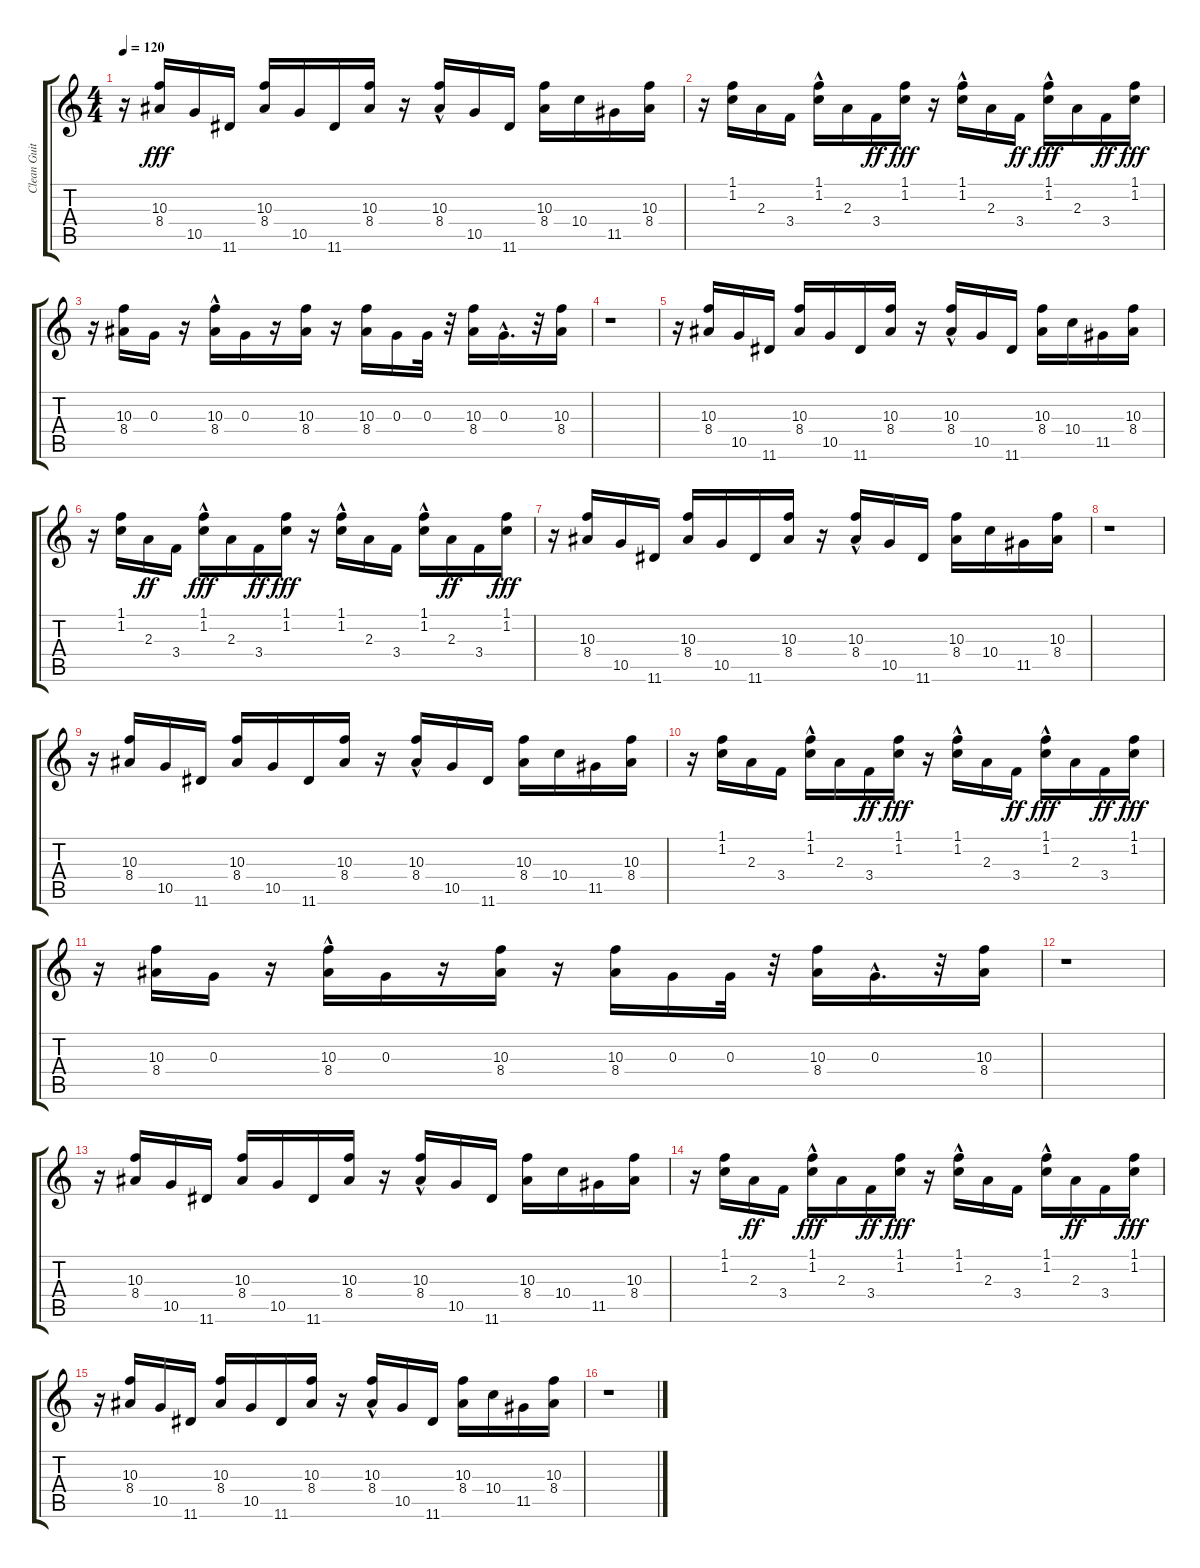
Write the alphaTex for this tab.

\track ("Clean Guitar" "Clean Guit") {instrument electricguitarclean}
\staff {score tabs}
\tuning (E4 B3 G3 D3 A2 E2) {hide}
\ts (4 4)
\tempo 120
\clef g2
\ks c
r.16{dy fff} (10.3 8.4).16 10.5.16 11.6.16 (10.3 8.4).16 10.5.16 11.6.16 (10.3 8.4).16 r.16 (10.3{hac} 8.4).16 10.5.16 11.6.16 (10.3 8.4).16 10.4.16 11.5.16 (10.3 8.4).16 |
r.16 (1.1 1.2).16 2.3.16 3.4.16 (1.1{hac} 1.2).16 2.3.16 3.4.16{dy ff} (1.1 1.2).16{dy fff} r.16 (1.1{hac} 1.2).16 2.3.16 3.4.16{dy ff} (1.1{hac} 1.2).16{dy fff} 2.3.16 3.4.16{dy ff} (1.1 1.2).16{dy fff} |
r.16 (10.3 8.4).16 0.3.16 r.16 (10.3{hac} 8.4).16 0.3.16 r.16 (10.3 8.4).16 r.16 (10.3 8.4).16 0.3.16 0.3.32 r.32 (10.3 8.4).16 0.3{hac}.16{d} r.32 (10.3 8.4).16 |
r.1 |
r.16 (10.3 8.4).16 10.5.16 11.6.16 (10.3 8.4).16 10.5.16 11.6.16 (10.3 8.4).16 r.16 (10.3{hac} 8.4).16 10.5.16 11.6.16 (10.3 8.4).16 10.4.16 11.5.16 (10.3 8.4).16 |
r.16 (1.1 1.2).16 2.3.16{dy ff} 3.4.16 (1.1{hac} 1.2).16{dy fff} 2.3.16 3.4.16{dy ff} (1.1 1.2).16{dy fff} r.16 (1.1{hac} 1.2).16 2.3.16 3.4.16 (1.1{hac} 1.2).16 2.3.16{dy ff} 3.4.16 (1.1 1.2).16{dy fff} |
r.16 (10.3 8.4).16 10.5.16 11.6.16 (10.3 8.4).16 10.5.16 11.6.16 (10.3 8.4).16 r.16 (10.3{hac} 8.4).16 10.5.16 11.6.16 (10.3 8.4).16 10.4.16 11.5.16 (10.3 8.4).16 |
r.1 |
r.16 (10.3 8.4).16 10.5.16 11.6.16 (10.3 8.4).16 10.5.16 11.6.16 (10.3 8.4).16 r.16 (10.3{hac} 8.4).16 10.5.16 11.6.16 (10.3 8.4).16 10.4.16 11.5.16 (10.3 8.4).16 |
r.16 (1.1 1.2).16 2.3.16 3.4.16 (1.1{hac} 1.2).16 2.3.16 3.4.16{dy ff} (1.1 1.2).16{dy fff} r.16 (1.1{hac} 1.2).16 2.3.16 3.4.16{dy ff} (1.1{hac} 1.2).16{dy fff} 2.3.16 3.4.16{dy ff} (1.1 1.2).16{dy fff} |
r.16 (10.3 8.4).16 0.3.16 r.16 (10.3{hac} 8.4).16 0.3.16 r.16 (10.3 8.4).16 r.16 (10.3 8.4).16 0.3.16 0.3.32 r.32 (10.3 8.4).16 0.3{hac}.16{d} r.32 (10.3 8.4).16 |
r.1 |
r.16 (10.3 8.4).16 10.5.16 11.6.16 (10.3 8.4).16 10.5.16 11.6.16 (10.3 8.4).16 r.16 (10.3{hac} 8.4).16 10.5.16 11.6.16 (10.3 8.4).16 10.4.16 11.5.16 (10.3 8.4).16 |
r.16 (1.1 1.2).16 2.3.16{dy ff} 3.4.16 (1.1{hac} 1.2).16{dy fff} 2.3.16 3.4.16{dy ff} (1.1 1.2).16{dy fff} r.16 (1.1{hac} 1.2).16 2.3.16 3.4.16 (1.1{hac} 1.2).16 2.3.16{dy ff} 3.4.16 (1.1 1.2).16{dy fff} |
r.16 (10.3 8.4).16 10.5.16 11.6.16 (10.3 8.4).16 10.5.16 11.6.16 (10.3 8.4).16 r.16 (10.3{hac} 8.4).16 10.5.16 11.6.16 (10.3 8.4).16 10.4.16 11.5.16 (10.3 8.4).16 |
r.1
